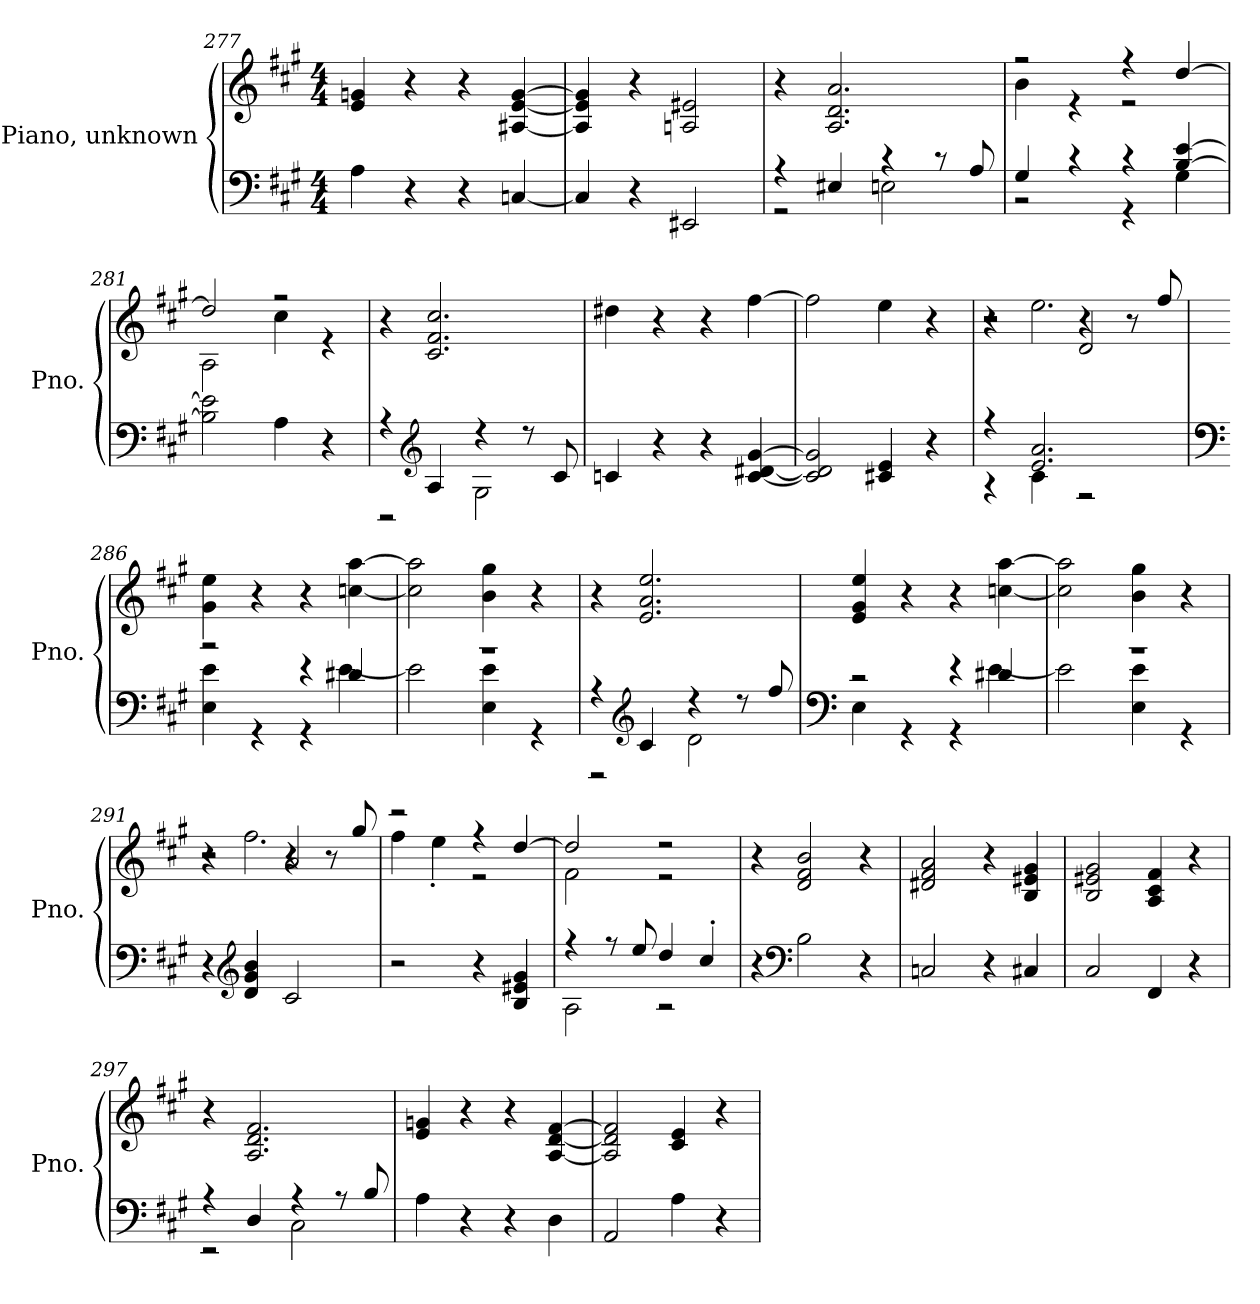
**kern	**kern
*part1	*part1
*staff2	*staff1
*I"Piano, unknown	*
*I'Pno.	*
*clefF4	*clefG2
*k[f#c#g#]	*k[f#c#g#]
*M4/4	*M4/4
=277	=277
4A\	4e/ 4gn/
4r	4r
4r	4r
[4Cn/	[4A#X/ [4e/ [4g/
=278	=278
4C/]	4A#/] 4e/] 4g/]
4r	4r
2EE#X/	2An/ 2e#X/
=279	=279
*^	*
4r	2r	4r
4E#X/	.	2.A/ 2.d/ 2.a/
4r	2En\	.
8r	.	.
8A/	.	.
=280	=280	=280
*	*	*^
4G#/	2r	2r	4b\
4r	.	.	4r
4r	4r	4r	2r
[4B/ [4e/	4G#\	[4dd/	.
*v	*v	*	*
!!LO:LB:g=z	!!
=281	=281	=281
2B\] 2e\]	2dd/]	2A\
4A\	2r	4cc#\
4r	.	4r
*	*v	*v
=282	=282
*^	*
4r	2r	4r
*clefG2	*	*
4A/	.	2.c#/ 2.f#/ 2.cc#/
4r	2G#\	.
8r	.	.
8c#/	.	.
*v	*v	*
=283	=283
4cn/	4dd#X\
4r	4r
4r	4r
[4c/ [4d#X/ [4g#/	[4ff#\
=284	=284
2c/] 2d#/] 2g#/]	2ff#\]
4c#X/ 4e/	4ee\
4r	4r
=285	=285
*^	*^
*	*	*	*^
4r	4r	2r	4r	2r
2.e/ 2.a/	4c#\	.	2.ee\	.
.	2r	4r	.	2d/
.	.	8r	.	.
.	.	8ff#/	.	.
*	*	*v	*v	*v
=286	=286	=286
*clefF4	*	*
2r	4E\ 4e\	4g#\ 4ee\
.	4r	4r
4r	4r	4r
4d#X/	[4e\	[4ccn\ [4aa\
=287	=287	=287
1r	2e\]	2cc\] 2aa\]
.	4E\ 4e\	4b\ 4gg#\
.	4r	4r
!!LO:LB:g=z
=288	=288	=288
4r	2r	4r
*clefG2	*	*
4c#/	.	2.e/ 2.a/ 2.ee/
4r	2d\	.
8r	.	.
8ff#/	.	.
=289	=289	=289
*clefF4	*	*
2r	4E\	4e/ 4g#/ 4ee/
.	4r	4r
4r	4r	4r
4d#X/	[4e\	[4ccn\ [4aa\
=290	=290	=290
1r	2e\]	2cc\] 2aa\]
.	4E\ 4e\	4b\ 4gg#\
.	4r	4r
*v	*v	*
=291	=291
*	*^
*	*	*^
4r	2r	4r	2r
*clefG2	*	*	*
4d/ 4g#/ 4b/	.	2.ff#\	.
2c#/	4r	.	2a/
.	8r	.	.
.	8gg#/	.	.
*	*	*v	*v
=292	=292	=292
2r	2r	4ff#\
.	.	4ee'\
4r	4r	2r
4B/ 4e#X/ 4g#/	[4dd/	.
=293	=293	=293
*^	*	*
4r	2A\	2dd/]	2f#\
8r	.	.	.
8ee/	.	.	.
4dd/	2r	2r	2r
4cc#'/	.	.	.
*v	*v	*	*
*	*v	*v
!!LO:LB:g=z
=294	=294
4r	4r
*clefF4	*
2B\	2d/ 2f#/ 2b/
4r	4r
=295	=295
2Cn/	2d#X/ 2f#/ 2a/
4r	4r
4C#X/	4B/ 4e#X/ 4g#/
=296	=296
2C#/	2B/ 2e#X/ 2g#/
4FF#/	4A/ 4c#/ 4f#/
4r	4r
=297	=297
*^	*
4r	2r	4r
4D/	.	2.A/ 2.d/ 2.f#/
4r	2C#\	.
8r	.	.
8B/	.	.
*v	*v	*
=298	=298
4A\	4e/ 4gn/
4r	4r
4r	4r
4D\	[4A/ [4d/ [4f#/
=299	=299
2AA/	2A/] 2d/] 2f#/]
4A\	4c#/ 4e/
4r	4r
=	=
*-	*-
